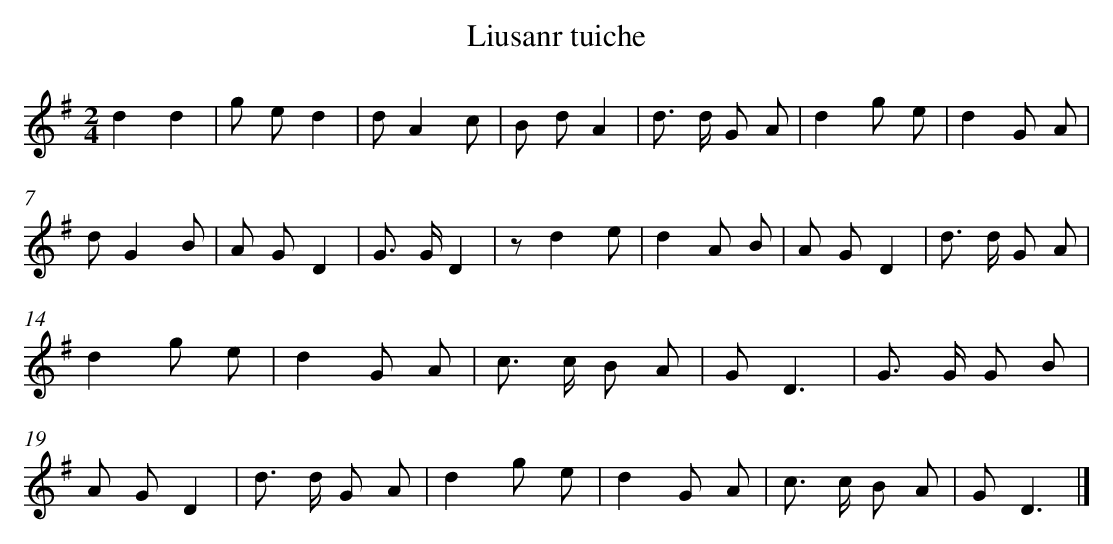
X:1
T: Liusanr tuiche
L: 1/8
M: 2/4
K: G
d2d2 [I:setbarnb 1]|
g ed2 |
dA2c |
B dA2 |
d> d G A |
d2g e |
d2G A |
dG2B |
A GD2 |
G> GD2 |
zd2e |
d2A B |
A GD2 |
d> d G A |
d2g e |
d2G A |
c> c B A |
GD3 |
G> G G B |
A GD2 |
d> d G A |
d2g e |
d2G A |
c> c B A |
GD3 |]
